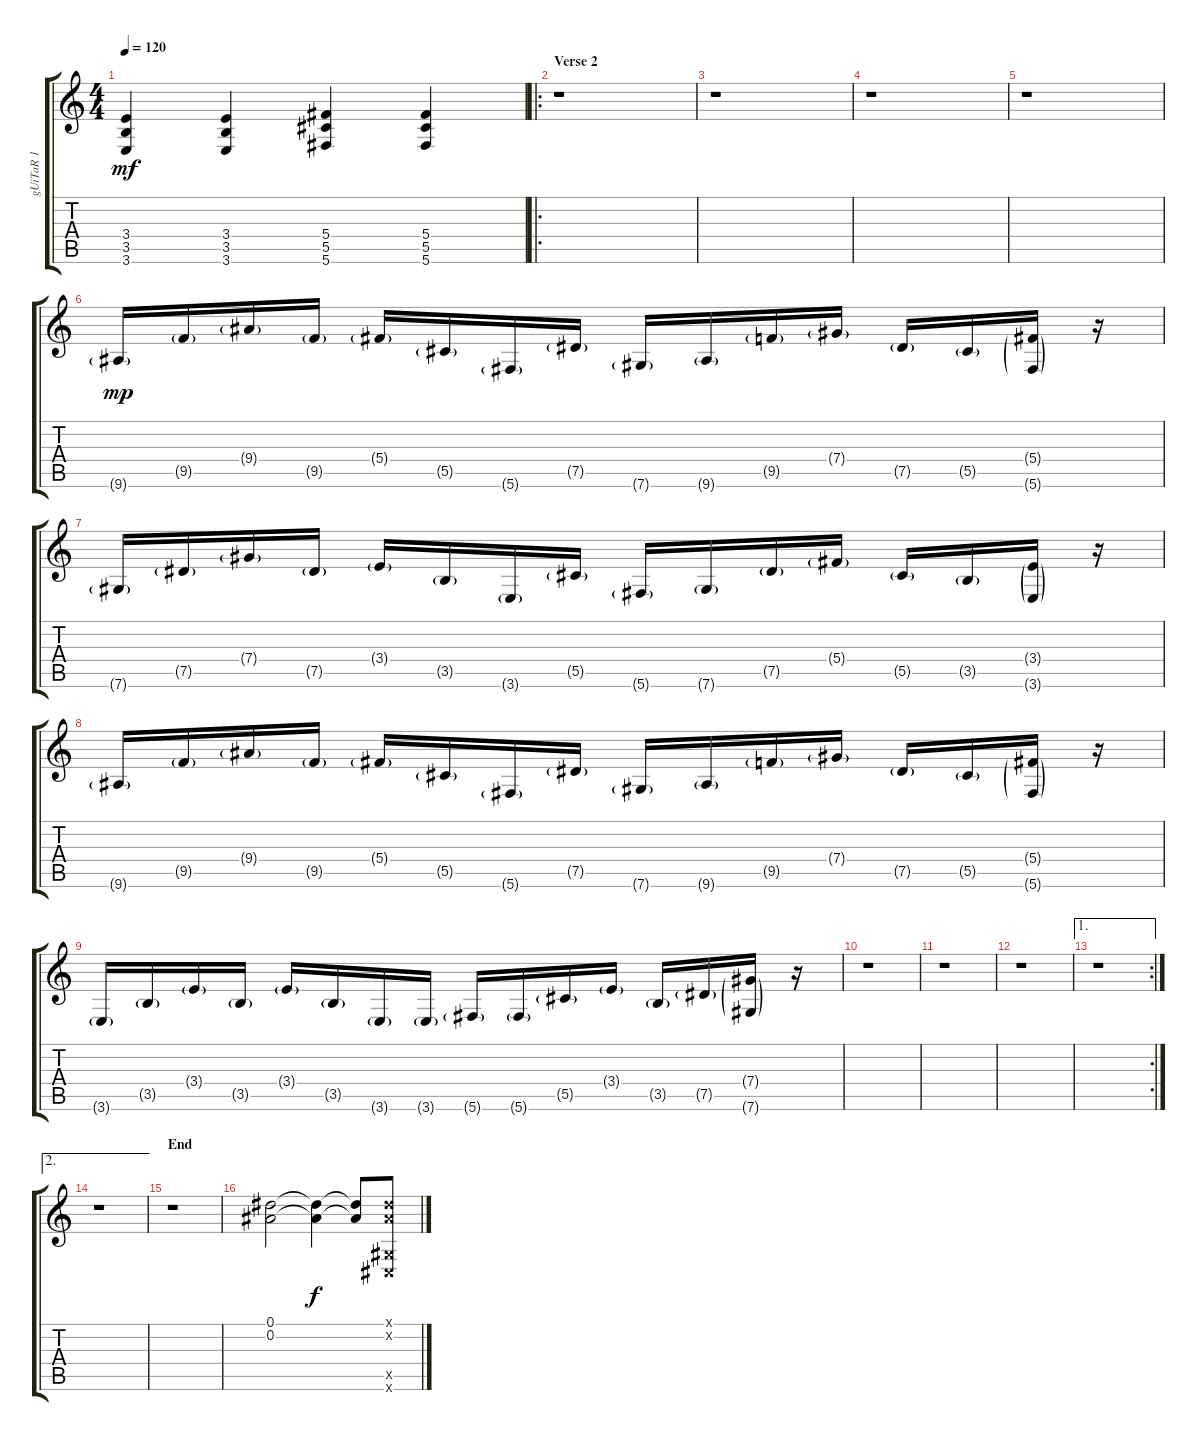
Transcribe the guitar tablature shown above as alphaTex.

\track ("gUiTaR 1" "gUiTaR 1") {instrument overdrivenguitar}
\staff {score tabs}
\tuning (Eb4 Bb3 Gb3 Db3 Ab2 Db2) {hide}
\ts (4 4)
\tempo 120
\clef g2
\ks c
(3.4 3.5 3.6).4{dy mf} (3.4 3.5 3.6).4 (5.4 5.5 5.6).4 (5.4 5.5 5.6).4 |
\ro
\section ("" "Verse 2")
r.1 |
r.1 |
r.1 |
r.1 |
9.6{g}.16{dy mp} 9.5{g}.16 9.4{g}.16 9.5{g}.16 5.4{g}.16 5.5{g}.16 5.6{g}.16 7.5{g}.16 7.6{g}.16 9.6{g}.16 9.5{g}.16 7.4{g}.16 7.5{g}.16 5.5{g}.16 (5.4{g} 5.6{g}).16 r.16 |
7.6{g}.16 7.5{g}.16 7.4{g}.16 7.5{g}.16 3.4{g}.16 3.5{g}.16 3.6{g}.16 5.5{g}.16 5.6{g}.16 7.6{g}.16 7.5{g}.16 5.4{g}.16 5.5{g}.16 3.5{g}.16 (3.4{g} 3.6{g}).16 r.16 |
9.6{g}.16 9.5{g}.16 9.4{g}.16 9.5{g}.16 5.4{g}.16 5.5{g}.16 5.6{g}.16 7.5{g}.16 7.6{g}.16 9.6{g}.16 9.5{g}.16 7.4{g}.16 7.5{g}.16 5.5{g}.16 (5.4{g} 5.6{g}).16 r.16 |
3.6{g}.16 3.5{g}.16 3.4{g}.16 3.5{g}.16 3.4{g}.16 3.5{g}.16 3.6{g}.16 3.6{g}.16 5.6{g}.16 5.6{g}.16 5.5{g}.16 3.4{g}.16 3.5{g}.16 7.5{g}.16 (7.4{g} 7.6{g}).16 r.16 |
r.1 |
r.1 |
r.1 |
\ae 1
\rc 2
r.1 |
\ae 2
r.1 |
\section ("" "End")
r.1 |
(0.1 0.2).2 (0.1{t} 0.2{t}).4{dy f} (0.1{t} 0.2{t}).8 (0.1{x} 0.2{x} 0.5{x} 0.6{x}).8
